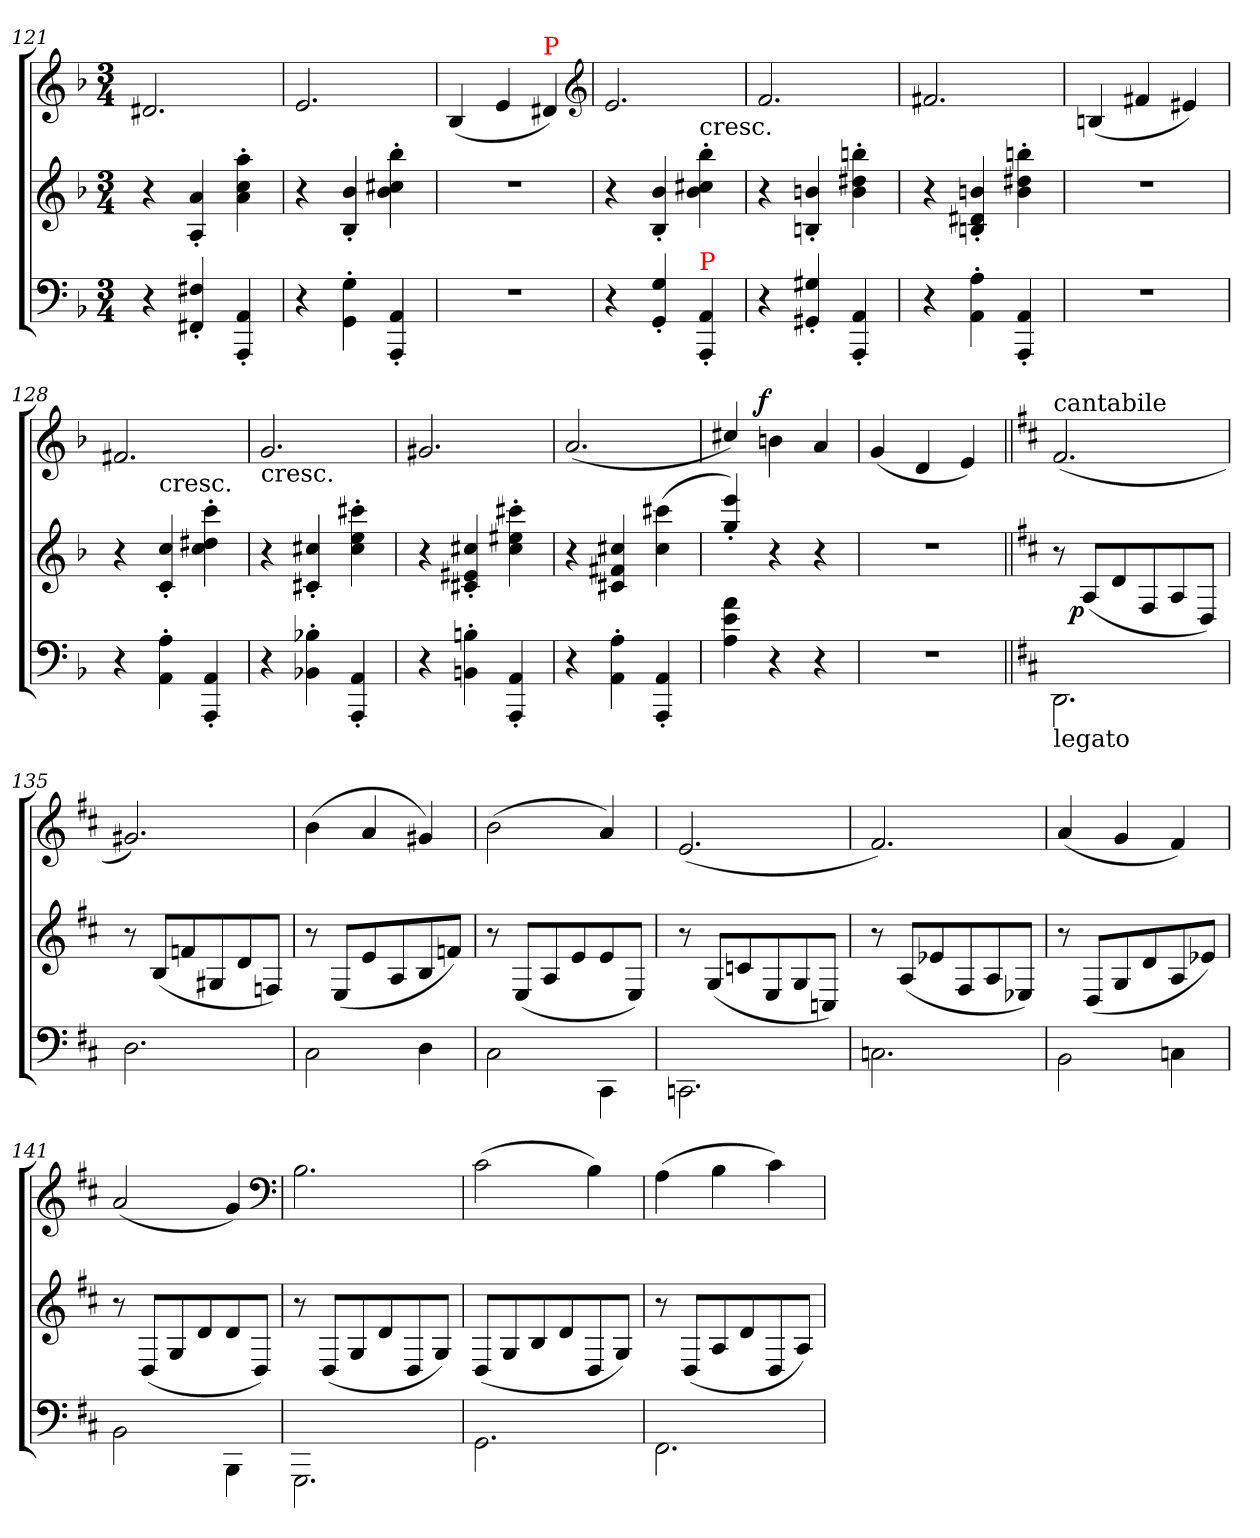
**kern	**kern	**dynam	**kern	**dynam
*part2	*part2	*part2	*part1	*part1
*staff3	*staff2	*staff2/3	*staff1	*staff1
*clefF4	*clefG2	*	*clefG2	*
*k[b-]	*k[b-]	*	*k[b-]	*
*M3/4	*M3/4	*	*M3/4	*
=121	=121	=121	=121	=121
4r	4r	.	2.d#X!	.
4F#X'< 4FF#X'<	4a'< 4A'<	.	.	.
4AA'< 4AAA'<	4aa'> 4cc'> 4a'>	.	.	.
=122	=122	=122	=122	=122
4r	4r	.	2.e!	.
4G'>\ 4GG'>\	4b-'< 4B-'<	.	.	.
4AA'< 4AAA'<	4bb-'> 4cc#X'> 4b-'>	.	.	.
=123	=123	=123	=123	=123
2.rF	2.rdd	.	(<4B-!	.
.	.	.	4e!	.
!	!	!	!LO:TX:a:color=red:t=P	!
.	.	.	4d#X!)	.
*	*	*	*clefG2	*
=124	=124	=124	=124	=124
4r	4r	.	2.e!	.
4G'</ 4GG'</	4b-'< 4B-'<	.	.	.
!	!LO:TX:t=cresc.	!	!	!
!LO:TX:a:color=red:t=P	!	!	!	!
4AA'< 4AAA'<	4bb-'> 4cc#X'> 4b-'>	.	.	.
=125	=125	=125	=125	=125
4r	4r	.	2.f!	.
4G#X'</ 4GG#X'</	4bn'< 4Bn'<	.	.	.
4AA'< 4AAA'<	4bbn'> 4dd#X'> 4b'>	.	.	.
=126	=126	=126	=126	=126
4r	4r	.	2.f#X!	.
4A'> 4AA'>	4bn'< 4d#X'< 4Bn'<	.	.	.
4AA'< 4AAA'<	4bbn'> 4dd#X'> 4b'>	.	.	.
=127	=127	=127	=127	=127
2.rF	2.rdd	.	(<4Bn!	.
.	.	.	4f#X!	.
.	.	.	4e#X!)	.
=128	=128	=128	=128	=128
4r	4r	.	2.f#X!	.
!	!LO:TX:t=cresc.	!	!	!
4A'> 4AA'>	4cc'< 4c'<	.	.	.
4AA'< 4AAA'<	4ccc'> 4dd#X'> 4cc'>	.	.	.
=129	=129	=129	=129	=129
!	!	!	!LO:TX:b:t=cresc.	!
4r	4r	.	2.g!	.
4B-X'> 4BB-X'>	4cc#X'< 4c#X'<	.	.	.
4AA'< 4AAA'<	4ccc#X'> 4ee'> 4cc#'>	.	.	.
=130	=130	=130	=130	=130
4r	4r	.	2.g#X!	.
4Bn'> 4BBn'>	4cc#X'< 4e#X'< 4c#X'<	.	.	.
4AA'< 4AAA'<	4ccc#X'> 4ee#X'> 4cc#'>	.	.	.
=131	=131	=131	=131	=131
4r	4r	.	(>2.a!	.
4A' 4AA'	4cc#X 4f#X 4c#X	.	.	.
4AA'< 4AAA'<	(>4ccc#X\ 4cc#\	.	.	.
=132	=132	=132	=132	=132
4a\ 4e\ 4A\	4eee'</ 4gg'</)	.	4cc#X!/)	.
!	!	!	!	!LO:DY:a:rj
4r	4r	.	4bn!\	f
4r	4r	.	4a!/	.
=133	=133	=133	=133	=133
2.rF	2.rdd	.	(<4g!	.
.	.	.	4d!	.
.	.	.	4e!)	.
=134||	=134||	=134||	=134||	=134||
*k[f#c#]	*k[f#c#]	*	*k[f#c#]	*
!	!	!	!LO:TX:a:t=cantabile	!
!LO:TX:b:t=legato	!	!	!	!
2.DD\	8r	.	(<2.f#!	.
!	!	!LO:DY:rj	!	!
.	(>8A/L	p	.	.
.	8d	.	.	.
.	8F#/	.	.	.
.	8A/	.	.	.
.	8D/J)	.	.	.
=135	=135	=135	=135	=135
2.D	8r	.	2.g#X!)	.
.	(>8B/L	.	.	.
.	8fn	.	.	.
.	8G#X	.	.	.
.	8d	.	.	.
.	8Fn/J)	.	.	.
=136	=136	=136	=136	=136
2C#\	8r	.	(<4b!\	.
.	(>8E/L	.	.	.
.	8e	.	4a!	.
.	8A/	.	.	.
4D\	8B/	.	4g#X!)	.
.	8fnJ)	.	.	.
=137	=137	=137	=137	=137
2C#\	8r	.	(<2b!\	.
.	(>8E/L	.	.	.
.	8A/	.	.	.
.	8e	.	.	.
4CC#\	8e	.	4a!)	.
.	8E/J)	.	.	.
=138	=138	=138	=138	=138
2.CCn\	8r	.	(<2.e!	.
.	(>8G/L	.	.	.
.	8cn/	.	.	.
.	8E/	.	.	.
.	8G/	.	.	.
.	8Cn/J)	.	.	.
=139	=139	=139	=139	=139
2.Cn\	8r	.	2.f#!)	.
.	(>8A/L	.	.	.
.	8e-X	.	.	.
.	8F#/	.	.	.
.	8A/	.	.	.
.	8E-XJ)	.	.	.
=140	=140	=140	=140	=140
2BB\	8r	.	(<4a!	.
.	(>8D/L	.	.	.
.	8G/	.	4g!	.
.	8d	.	.	.
4Cn\	8A/	.	4f#!)	.
.	8e-XJ)	.	.	.
=141	=141	=141	=141	=141
2BB\	8r	.	(<2a!	.
.	(>8D/L	.	.	.
.	8G/	.	.	.
.	8d	.	.	.
4BBB\	8d	.	4g!)	.
.	8D/J)	.	.	.
*	*	*	*clefF4	*
=142	=142	=142	=142	=142
2.GGG\	8r	.	2.B!	.
.	(>8D/L	.	.	.
.	8G/	.	.	.
.	8d	.	.	.
.	8D/	.	.	.
.	8G/J)	.	.	.
=143	=143	=143	=143	=143
2.GG\	(>8D/L	.	(>2c#!	.
.	8G/	.	.	.
.	8B/	.	.	.
.	8d	.	.	.
.	8D/	.	4B!)	.
.	8G/J)	.	.	.
=144	=144	=144	=144	=144
2.FF#\	8r	.	(>4A!	.
.	(>8D/L	.	.	.
.	8A/	.	4B!	.
.	8d	.	.	.
.	8D/	.	4c#!)	.
.	8A/J)	.	.	.
=	=	=	=	=
*-	*-	*-	*-	*-
